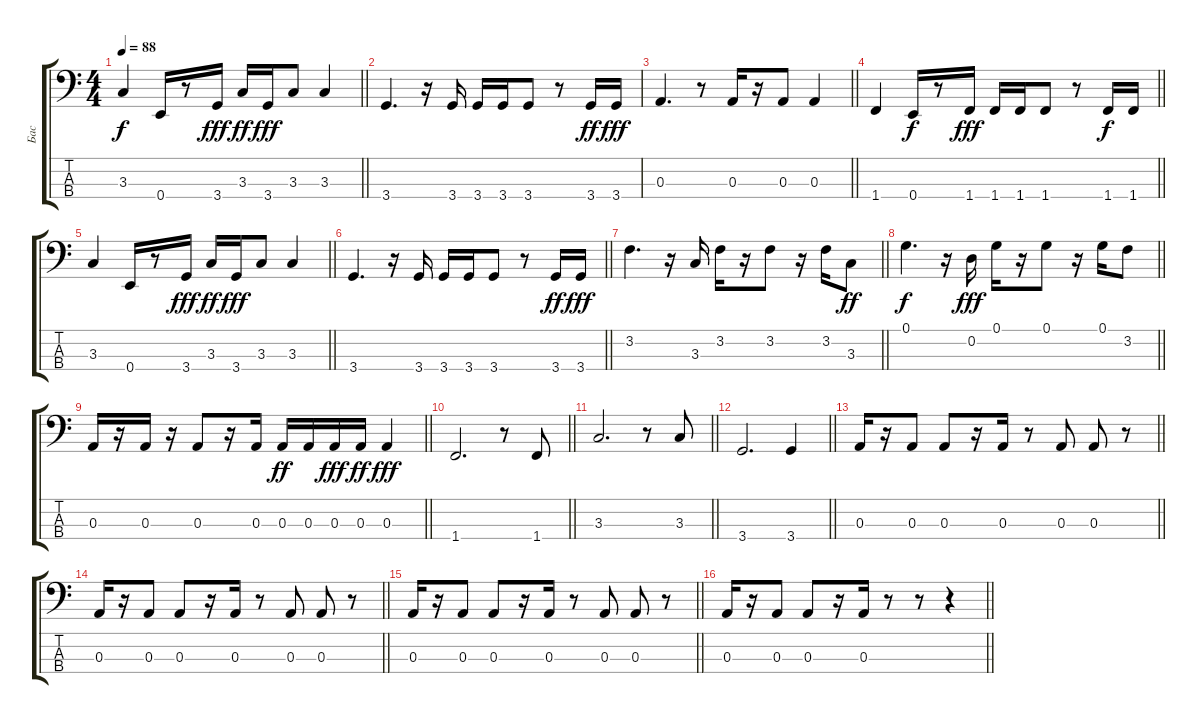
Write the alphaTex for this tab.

\track ("Бас" "Бас") {solo instrument electricbassfinger}
\staff {score tabs}
\tuning (G2 D2 A1 E1) {hide}
\ts (4 4)
\tempo 88
\clef f4
\barLineRight lightlight
\ks aminor
3.3.4{dy f} 0.4.16 r.8 3.4.16{dy fff} 3.3.16{dy ff} 3.4.16{dy fff} 3.3.8 3.3.4 |
3.4.4{d} r.16 3.4.16 3.4.16 3.4.16 3.4.8 r.8 3.4.16{dy ff} 3.4.16{dy fff} |
\barLineRight lightlight
0.3.4{d} r.8 0.3.16 r.16 0.3.8 0.3.4 |
\barLineRight lightlight
1.4.4 0.4.16{dy f} r.8 1.4.16{dy fff} 1.4.16 1.4.16 1.4.8 r.8 1.4.16{dy f} 1.4.16 |
\barLineRight lightlight
3.3.4 0.4.16 r.8 3.4.16{dy fff} 3.3.16{dy ff} 3.4.16{dy fff} 3.3.8 3.3.4 |
\barLineRight lightlight
3.4.4{d} r.16 3.4.16 3.4.16 3.4.16 3.4.8 r.8 3.4.16{dy ff} 3.4.16{dy fff} |
\barLineRight lightlight
3.2.4{d} r.16 3.3.16 3.2.16 r.16 3.2.8 r.16 3.2.16 3.3.8{dy ff} |
\barLineRight lightlight
0.1.4{d dy f} r.16 0.2.16{dy fff} 0.1.16 r.16 0.1.8 r.16 0.1.16 3.2.8 |
\barLineRight lightlight
0.3.16 r.16 0.3.16 r.16 0.3.8 r.16 0.3.16 0.3.16{dy ff} 0.3.16 0.3.16{dy fff} 0.3.16{dy ff} 0.3.4{dy fff} |
\barLineRight lightlight
1.4.2{d} r.8 1.4.8 |
\barLineRight lightlight
3.3.2{d} r.8 3.3.8 |
\barLineRight lightlight
3.4.2{d} 3.4.4 |
\section ("" "")
\barLineRight lightlight
0.3.16 r.16 0.3.8 0.3.8 r.16 0.3.16 r.8 0.3.8 0.3.8 r.8 |
\barLineRight lightlight
0.3.16 r.16 0.3.8 0.3.8 r.16 0.3.16 r.8 0.3.8 0.3.8 r.8 |
\barLineRight lightlight
0.3.16 r.16 0.3.8 0.3.8 r.16 0.3.16 r.8 0.3.8 0.3.8 r.8 |
\barLineRight lightlight
0.3.16 r.16 0.3.8 0.3.8 r.16 0.3.16 r.8 r.8 r.4
